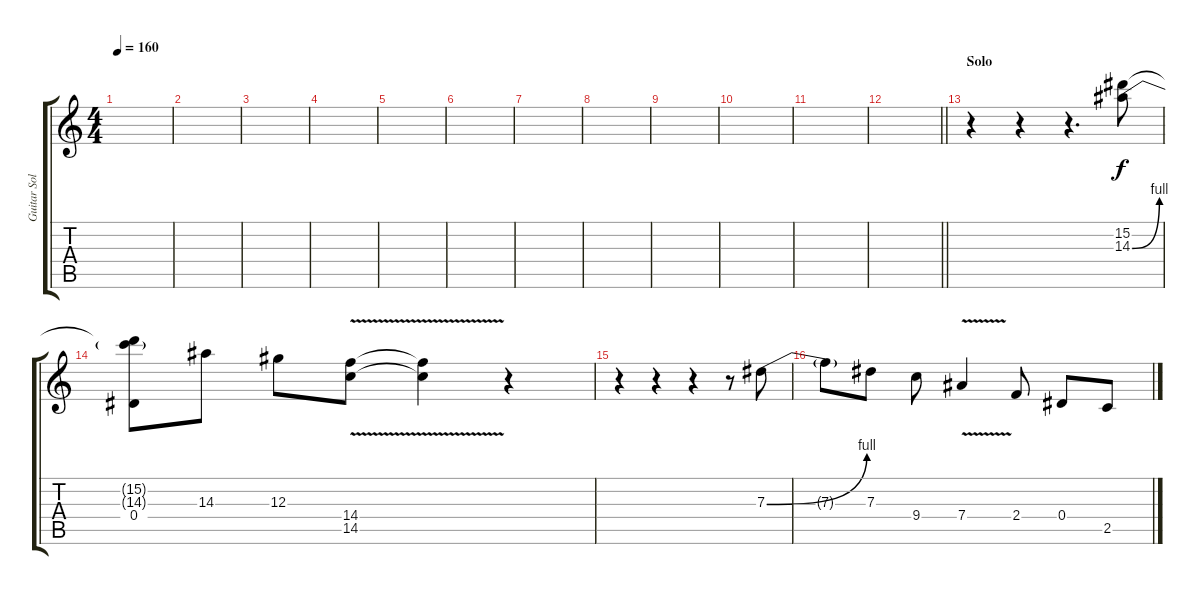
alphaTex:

\track ("Guitar Solo" "Guitar Sol") {instrument distortionguitar}
\staff {score tabs}
\tuning (F4 C4 Ab3 Eb3 Bb2 F2) {hide}
\ts (4 4)
\tempo 160
\clef g2
\ks c
|
|
|
|
|
|
|
|
|
|
|
\barLineRight lightlight
|
\section ("" "Solo")
r.4 r.4 r.4{d} (15.2 14.3{be (bend 0 0 60 4)}).8 |
(15.2{t} 14.3{t} 0.4).8 14.3.8 12.3.8 (14.4{v} 14.5).8 (14.4{t} 14.5{t}).4 r.4 |
r.4 r.4 r.4 r.8 7.3{be (bend 0 0 60 4)}.8 |
7.3{t}.8 7.3.8 9.4.8 7.4{v}.4 2.4.8 0.4.8 2.5.8
